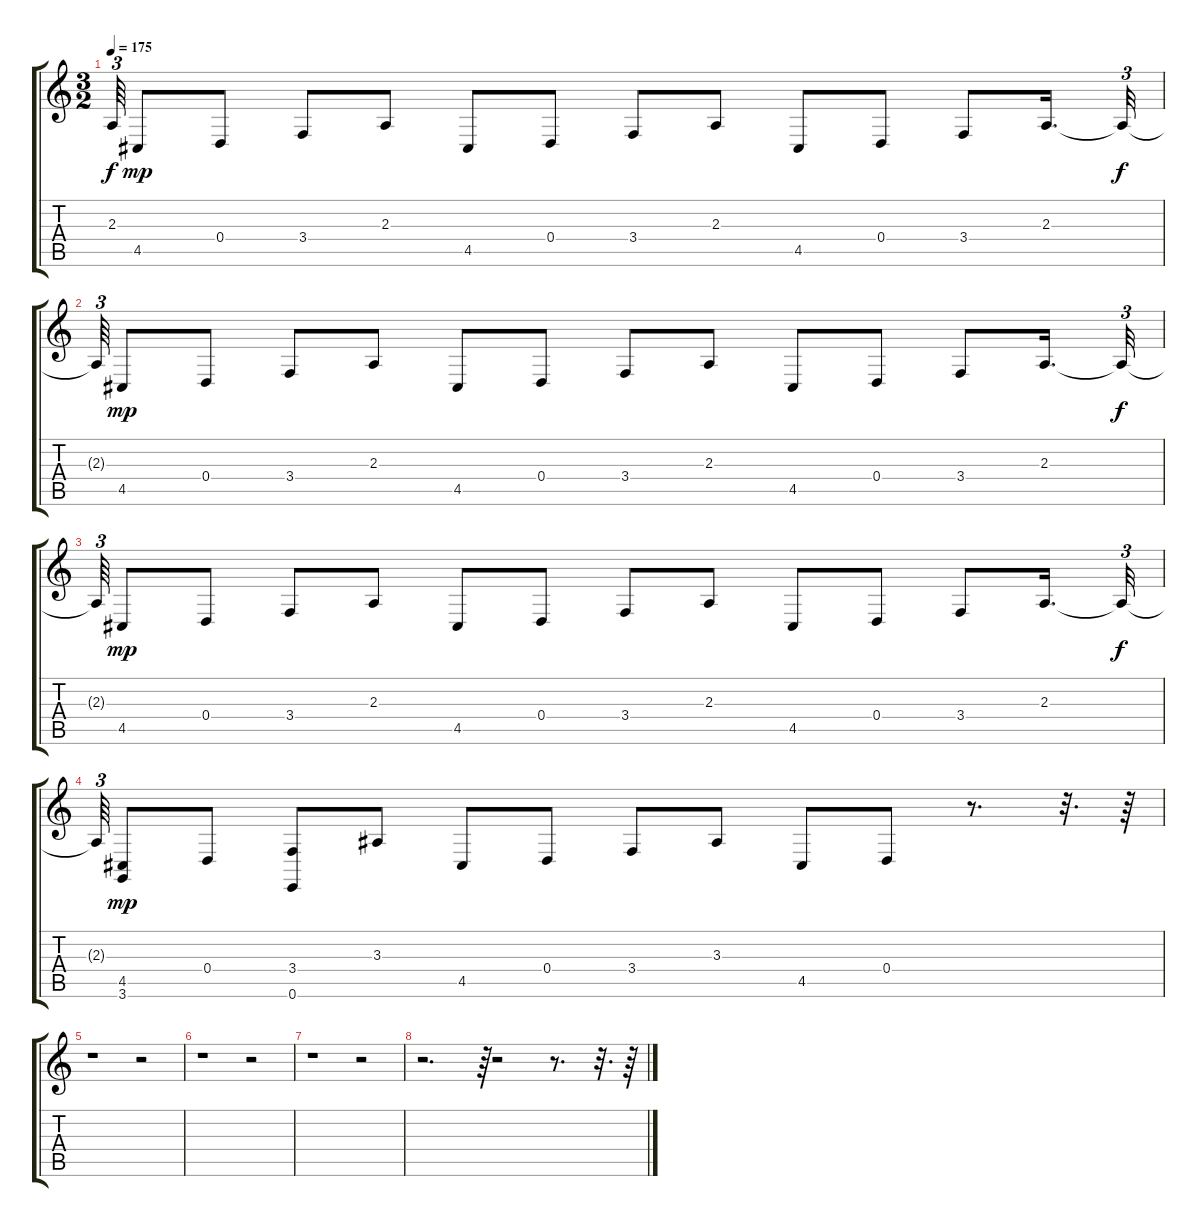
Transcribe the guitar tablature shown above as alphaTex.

\track "" {instrument trombone}
\staff {score tabs}
\tuning (E4 B3 G3 D3 A2 E2) {hide}
\ts (3 2)
\tempo 175
\clef g2
\ks c
2.3{t}.64{tu (3 2) dy f} 4.5.8{dy mp} 0.4.8 3.4.8 2.3.8 4.5.8 0.4.8 3.4.8 2.3.8 4.5.8 0.4.8 3.4.8 2.3.16{d} 2.3{t}.32{tu (3 2) dy f} |
2.3{t}.64{tu (3 2)} 4.5.8{dy mp} 0.4.8 3.4.8 2.3.8 4.5.8 0.4.8 3.4.8 2.3.8 4.5.8 0.4.8 3.4.8 2.3.16{d} 2.3{t}.32{tu (3 2) dy f} |
2.3{t}.64{tu (3 2)} 4.5.8{dy mp} 0.4.8 3.4.8 2.3.8 4.5.8 0.4.8 3.4.8 2.3.8 4.5.8 0.4.8 3.4.8 2.3.16{d} 2.3{t}.32{tu (3 2) dy f} |
2.3{t}.64{tu (3 2)} (4.5 3.6).8{dy mp} 0.4.8 (3.4 0.6).8 3.3.8 4.5.8 0.4.8 3.4.8 3.3.8 4.5.8 0.4.8 r.8{d} r.32{d} r.64 |
r.1 r.2 |
r.1 r.2 |
r.1 r.2 |
r.2{d} r.64{tu (3 2)} r.2 r.8{d} r.32{d} r.64
